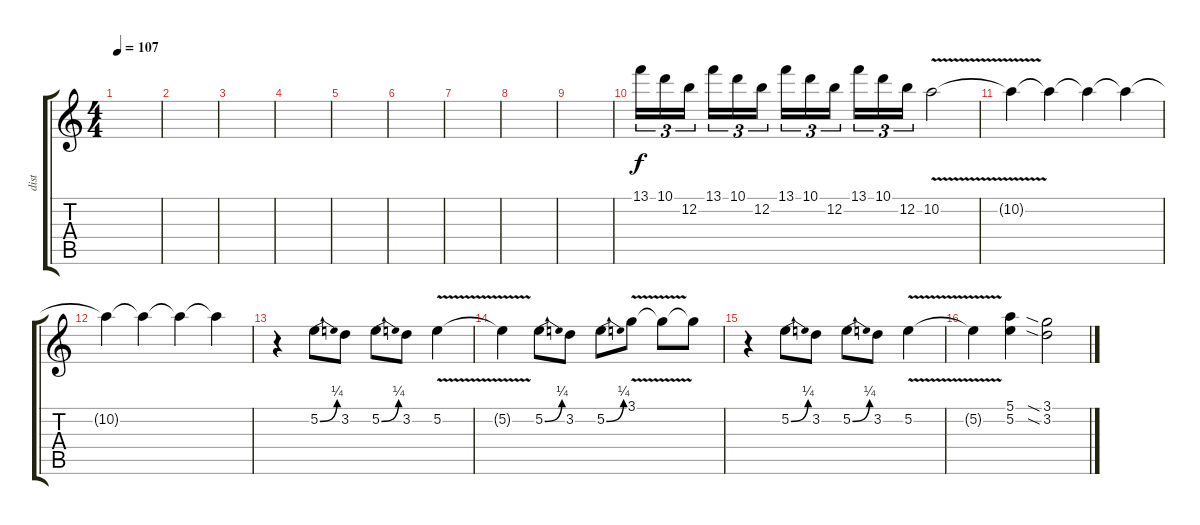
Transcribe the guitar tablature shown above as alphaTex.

\track ("dist" "dist") {instrument distortionguitar}
\staff {score tabs}
\tuning (E4 B3 G3 D3 A2 E2) {hide}
\ts (4 4)
\tempo 107
\clef g2
\ks c
|
|
|
|
|
|
|
|
|
13.1.16{tu (3 2)} 10.1.16{tu (3 2)} 12.2.16{tu (3 2)} 13.1.16{tu (3 2)} 10.1.16{tu (3 2)} 12.2.16{tu (3 2)} 13.1.16{tu (3 2)} 10.1.16{tu (3 2)} 12.2.16{tu (3 2)} 13.1.16{tu (3 2)} 10.1.16{tu (3 2)} 12.2.16{tu (3 2)} 10.2{v}.2{volume 0} |
10.2{t}.4 10.2{t}.4 10.2{t}.4 10.2{t}.4 |
10.2{t}.4 10.2{t}.4 10.2{t}.4 10.2{t}.4 |
r.4{volume 16 instrument rockorgan} 5.2{be (bend 0 0 60 1)}.8 3.2.8 5.2{be (bend 0 0 60 1)}.8 3.2.8 5.2{v}.4 |
5.2{t}.4 5.2{be (bend 0 0 60 1)}.8 3.2.8 5.2{be (bend 0 0 60 1)}.8 3.1{v}.8 3.1{t}.8 3.1{t}.8 |
r.4{volume 16} 5.2{be (bend 0 0 60 1)}.8 3.2.8 5.2{be (bend 0 0 60 1)}.8 3.2.8 5.2{v}.4 |
5.2{t}.4 (5.1 5.2).4 (3.1{sia} 3.2{sia}).2
